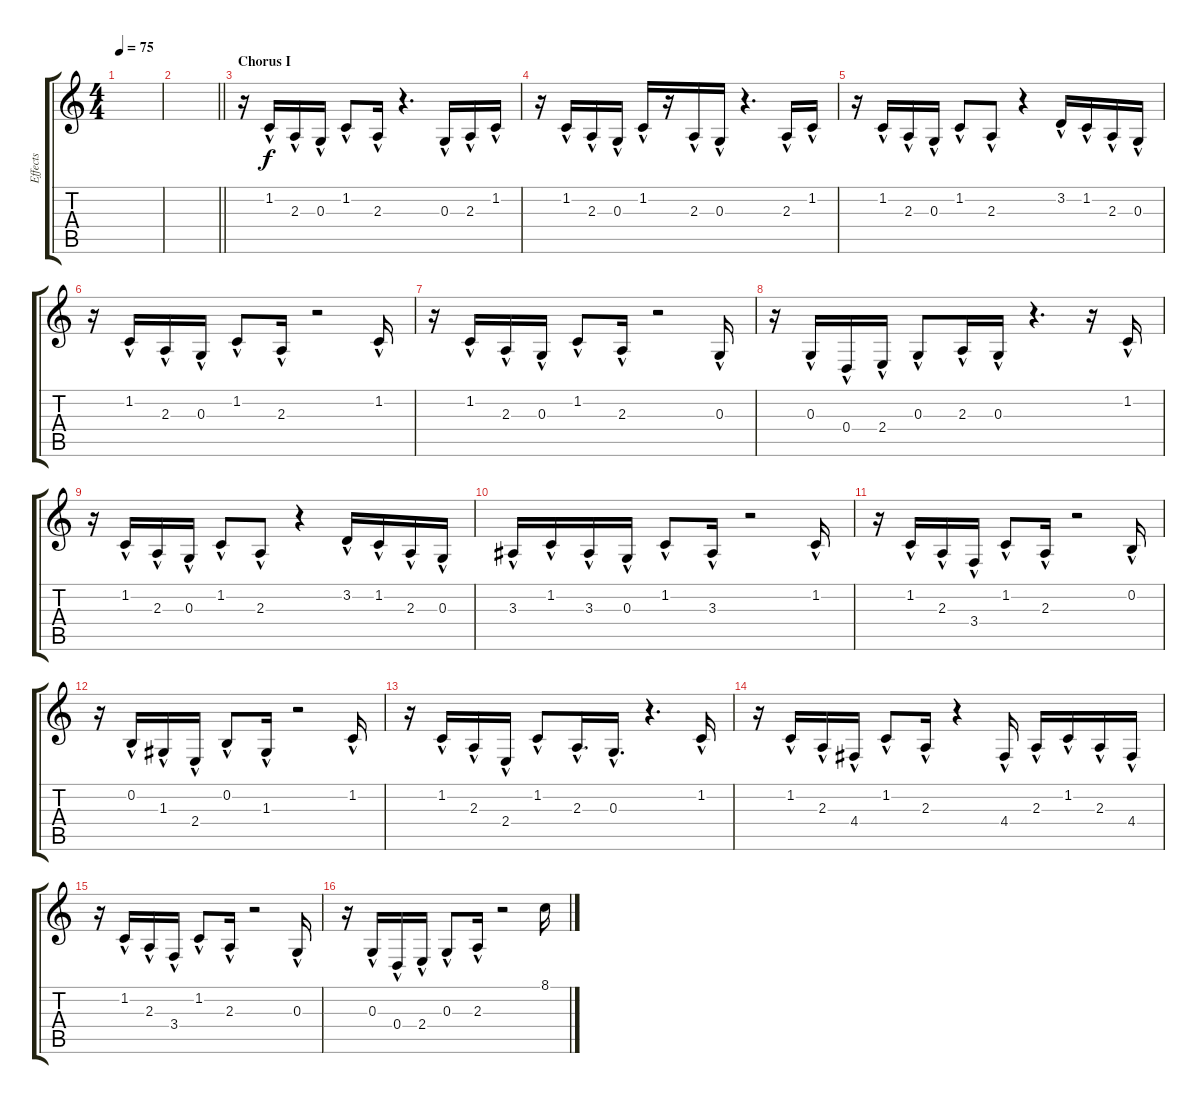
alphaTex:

\track ("Effects" "Effects") {instrument fx3crystal}
\staff {score tabs}
\tuning (E4 B3 G3 D3 A2 E2) {hide}
\ts (4 4)
\tempo 75
\clef g2
\ks c
|
\barLineRight lightlight
|
\section ("" "Chorus I")
r.16{instrument electricguitarmuted} 1.2{hac}.16 2.3{hac}.16 0.3{hac}.16 1.2{hac}.8 2.3{hac}.16 r.4{d} 0.3{hac}.16 2.3{hac}.16 1.2{hac}.16 |
r.16 1.2{hac}.16 2.3{hac}.16 0.3{hac}.16 1.2{hac}.16 r.16 2.3{hac}.16 0.3{hac}.16 r.4{d} 2.3{hac}.16 1.2{hac}.16 |
r.16 1.2{hac}.16 2.3{hac}.16 0.3{hac}.16 1.2{hac}.8 2.3{hac}.8 r.4 3.2{hac}.16 1.2{hac}.16 2.3{hac}.16 0.3{hac}.16 |
r.16 1.2{hac}.16 2.3{hac}.16 0.3{hac}.16 1.2{hac}.8 2.3{hac}.16 r.2 1.2{hac}.16 |
r.16 1.2{hac}.16 2.3{hac}.16 0.3{hac}.16 1.2{hac}.8 2.3{hac}.16 r.2 0.3{hac}.16 |
r.16 0.3{hac}.16 0.4{hac}.16 2.4{hac}.16 0.3{hac}.8 2.3{hac}.16 0.3{hac}.16 r.4{d} r.16 1.2{hac}.16 |
r.16 1.2{hac}.16 2.3{hac}.16 0.3{hac}.16 1.2{hac}.8 2.3{hac}.8 r.4 3.2{hac}.16 1.2{hac}.16 2.3{hac}.16 0.3{hac}.16 |
3.3{hac}.16 1.2{hac}.16 3.3{hac}.16 0.3{hac}.16 1.2{hac}.8 3.3{hac}.16 r.2 1.2{hac}.16 |
r.16 1.2{hac}.16 2.3{hac}.16 3.4{hac}.16 1.2{hac}.8 2.3{hac}.16 r.2 0.2{hac}.16 |
r.16 0.2{hac}.16 1.3{hac}.16 2.4{hac}.16 0.2{hac}.8 1.3{hac}.16 r.2 1.2{hac}.16 |
r.16 1.2{hac}.16 2.3{hac}.16 2.4{hac}.16 1.2{hac}.8 2.3{hac}.16{d} 0.3{hac}.16{d} r.4{d} 1.2{hac}.16 |
r.16 1.2{hac}.16 2.3{hac}.16 4.4{hac}.16 1.2{hac}.8 2.3{hac}.16 r.4 4.4{hac}.16 2.3{hac}.16 1.2{hac}.16 2.3{hac}.16 4.4{hac}.16 |
r.16 1.2{hac}.16 2.3{hac}.16 3.4{hac}.16 1.2{hac}.8 2.3{hac}.16 r.2 0.3{hac}.16 |
r.16 0.3{hac}.16 0.4{hac}.16 2.4{hac}.16 0.3{hac}.8 2.3{hac}.16 r.2 8.1{sl}.16{dy f}
